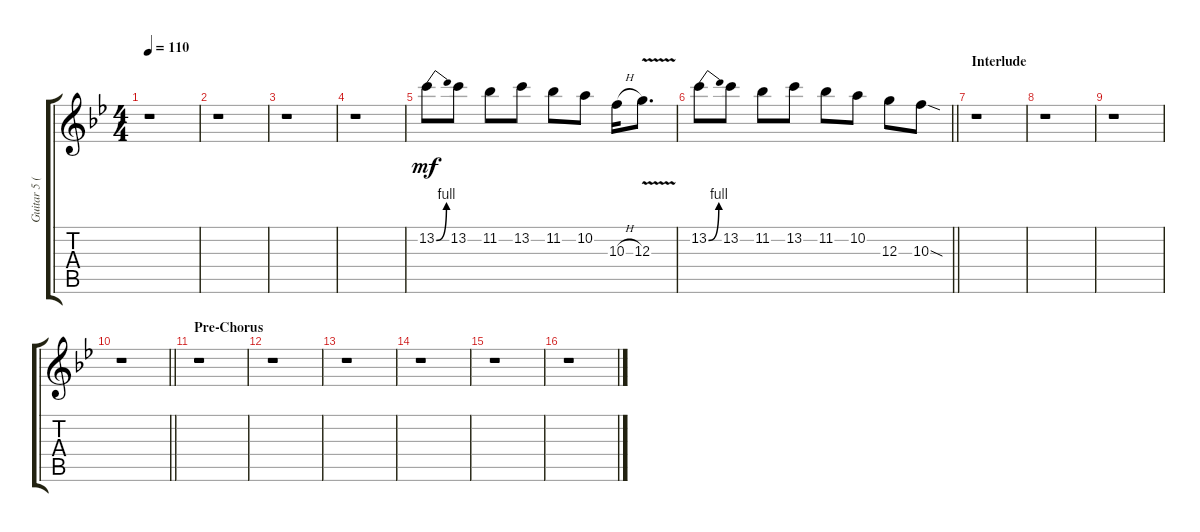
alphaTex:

\track ("Guitar 5 (dist.)" "Guitar 5 (") {instrument distortionguitar}
\staff {score tabs}
\tuning (E4 B3 G3 D3 A2 E2) {hide}
\ts (4 4)
\tempo 110
\clef g2
\ks gminor
r.1{dy mf} |
r.1 |
r.1 |
r.1 |
13.2{be (bend 0 0 60 4)}.8 13.2.8 11.2.8 13.2.8 11.2.8 10.2.8 10.3{h}.16 12.3{v}.8{d} |
\barLineRight lightlight
13.2{be (bend 0 0 60 4)}.8 13.2.8 11.2.8 13.2.8 11.2.8 10.2.8 12.3.8 10.3{sod}.8 |
\section ("" "Interlude")
r.1 |
r.1 |
r.1 |
\barLineRight lightlight
r.1 |
\section ("" "Pre-Chorus")
r.1 |
r.1 |
r.1 |
r.1 |
r.1 |
r.1
